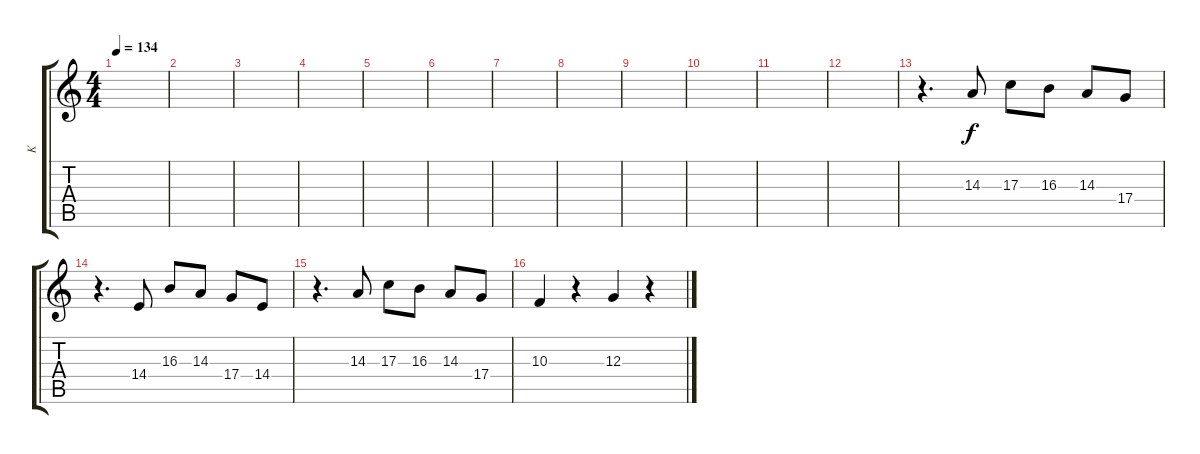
\track ("K" "K") {instrument choiraahs}
\staff {score tabs}
\tuning (E4 B3 G3 D3 A2 E2) {hide}
\ts (4 4)
\tempo 134
\clef g2
\ks c
|
|
|
|
|
|
|
|
|
|
|
|
r.4{d instrument fx3crystal} 14.3.8 17.3.8 16.3.8 14.3.8 17.4.8 |
r.4{d} 14.4.8 16.3.8 14.3.8 17.4.8 14.4.8 |
r.4{d instrument fx3crystal} 14.3.8 17.3.8 16.3.8 14.3.8 17.4.8 |
10.3.4 r.4 12.3.4 r.4
